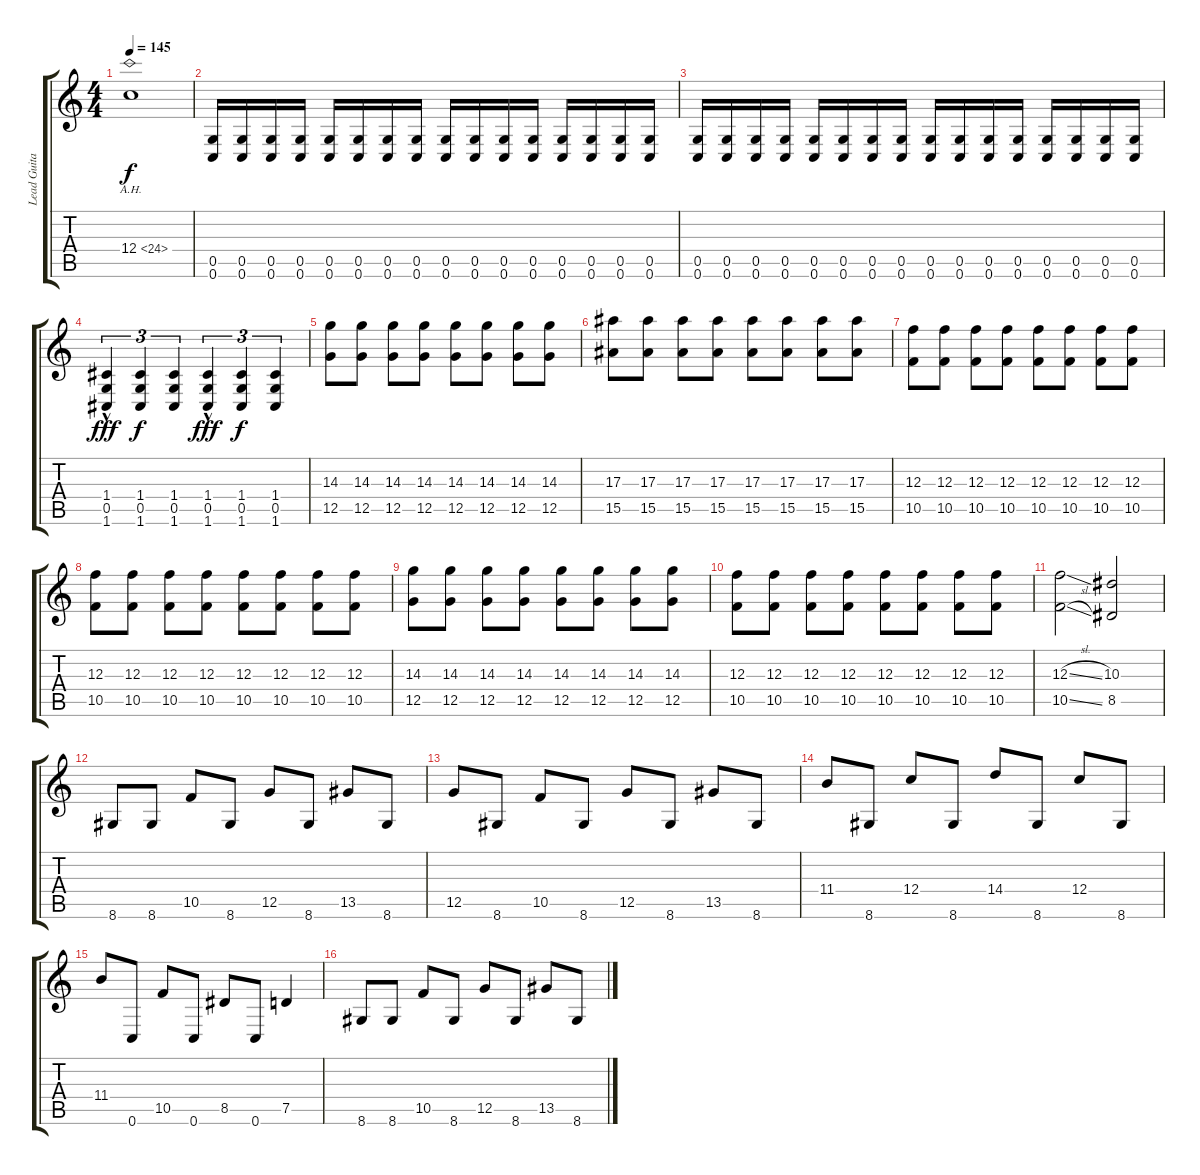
\track ("Lead Guitar" "Lead Guita") {instrument overdrivenguitar}
\staff {score tabs}
\tuning (D4 A3 F3 C3 G2 C2) {hide}
\ts (4 4)
\tempo 145
\clef g2
\ks c
12.4{ah 12 t}.1{dy f} |
(0.5 0.6).16 (0.5 0.6).16 (0.5 0.6).16 (0.5 0.6).16 (0.5 0.6).16 (0.5 0.6).16 (0.5 0.6).16 (0.5 0.6).16 (0.5 0.6).16 (0.5 0.6).16 (0.5 0.6).16 (0.5 0.6).16 (0.5 0.6).16 (0.5 0.6).16 (0.5 0.6).16 (0.5 0.6).16 |
(0.5 0.6).16 (0.5 0.6).16 (0.5 0.6).16 (0.5 0.6).16 (0.5 0.6).16 (0.5 0.6).16 (0.5 0.6).16 (0.5 0.6).16 (0.5 0.6).16 (0.5 0.6).16 (0.5 0.6).16 (0.5 0.6).16 (0.5 0.6).16 (0.5 0.6).16 (0.5 0.6).16 (0.5 0.6).16 |
(1.4 0.5{hac} 1.6).4{tu (3 2) dy fff} (1.4 0.5 1.6).4{tu (3 2) dy f} (1.4 0.5 1.6).4{tu (3 2)} (1.4 0.5{hac} 1.6).4{tu (3 2) dy fff} (1.4 0.5 1.6).4{tu (3 2) dy f} (1.4 0.5 1.6).4{tu (3 2)} |
(14.3 12.5).8 (14.3 12.5).8 (14.3 12.5).8 (14.3 12.5).8 (14.3 12.5).8 (14.3 12.5).8 (14.3 12.5).8 (14.3 12.5).8 |
(17.3 15.5).8 (17.3 15.5).8 (17.3 15.5).8 (17.3 15.5).8 (17.3 15.5).8 (17.3 15.5).8 (17.3 15.5).8 (17.3 15.5).8 |
(12.3 10.5).8 (12.3 10.5).8 (12.3 10.5).8 (12.3 10.5).8 (12.3 10.5).8 (12.3 10.5).8 (12.3 10.5).8 (12.3 10.5).8 |
(12.3 10.5).8 (12.3 10.5).8 (12.3 10.5).8 (12.3 10.5).8 (12.3 10.5).8 (12.3 10.5).8 (12.3 10.5).8 (12.3 10.5).8 |
(14.3 12.5).8 (14.3 12.5).8 (14.3 12.5).8 (14.3 12.5).8 (14.3 12.5).8 (14.3 12.5).8 (14.3 12.5).8 (14.3 12.5).8 |
(12.3 10.5).8 (12.3 10.5).8 (12.3 10.5).8 (12.3 10.5).8 (12.3 10.5).8 (12.3 10.5).8 (12.3 10.5).8 (12.3 10.5).8 |
(12.3{sl} 10.5{sl}).2 (10.3 8.5).2 |
8.6.8 8.6.8 10.5.8 8.6.8 12.5.8 8.6.8 13.5.8 8.6.8 |
12.5.8 8.6.8 10.5.8 8.6.8 12.5.8 8.6.8 13.5.8 8.6.8 |
11.4.8 8.6.8 12.4.8 8.6.8 14.4.8 8.6.8 12.4.8 8.6.8 |
11.4.8 0.6.8 10.5.8 0.6.8 8.5.8 0.6.8 7.5.4 |
8.6.8 8.6.8 10.5.8 8.6.8 12.5.8 8.6.8 13.5.8 8.6.8
